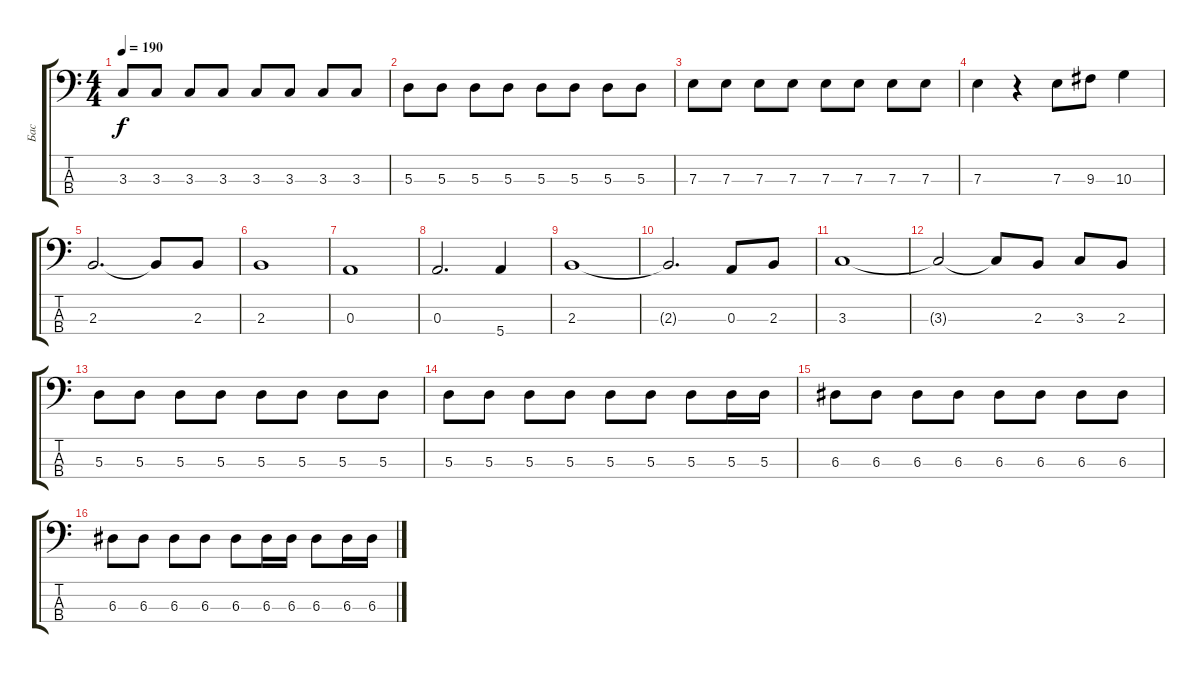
\track ("Бас" "Бас") {instrument electricbassfinger}
\staff {score tabs}
\tuning (G2 D2 A1 E1) {hide}
\ts (4 4)
\tempo 190
\clef f4
\ks c
3.3.8{dy f} 3.3.8 3.3.8 3.3.8 3.3.8 3.3.8 3.3.8 3.3.8 |
5.3.8 5.3.8 5.3.8 5.3.8 5.3.8 5.3.8 5.3.8 5.3.8 |
7.3.8 7.3.8 7.3.8 7.3.8 7.3.8 7.3.8 7.3.8 7.3.8 |
7.3.4 r.4 7.3.8 9.3.8 10.3.4 |
2.3.2{d} 2.3{t}.8 2.3.8 |
2.3.1 |
0.3.1 |
0.3.2{d} 5.4.4 |
2.3.1 |
2.3{t}.2{d} 0.3.8 2.3.8 |
3.3.1 |
3.3{t}.2 3.3{t}.8 2.3.8 3.3.8 2.3.8 |
5.3.8 5.3.8 5.3.8 5.3.8 5.3.8 5.3.8 5.3.8 5.3.8 |
5.3.8 5.3.8 5.3.8 5.3.8 5.3.8 5.3.8 5.3.8 5.3.16 5.3.16 |
6.3.8 6.3.8 6.3.8 6.3.8 6.3.8 6.3.8 6.3.8 6.3.8 |
6.3.8 6.3.8 6.3.8 6.3.8 6.3.8 6.3.16 6.3.16 6.3.8 6.3.16 6.3.16
